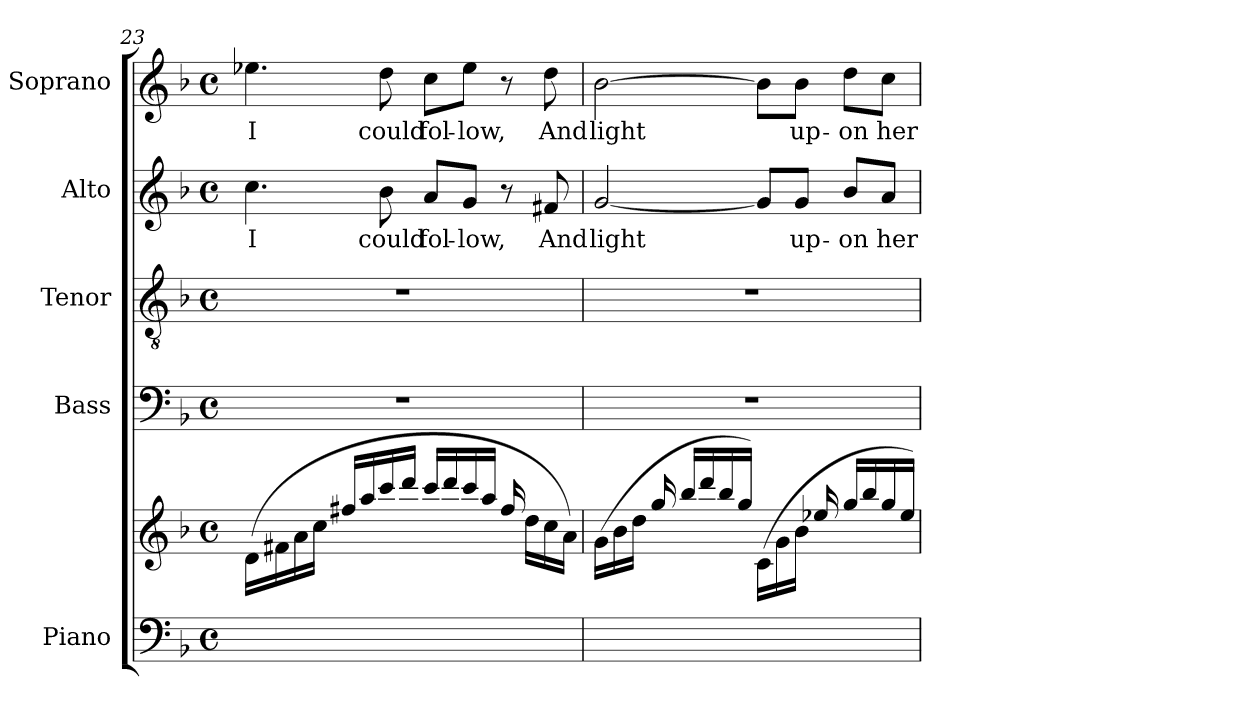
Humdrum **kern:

**kern	**kern	**kern	**kern	**kern	**text	**kern	**text
*part5	*part5	*part4	*part3	*part2	*part2	*part1	*part1
*staff6	*staff5	*staff4	*staff3	*staff2	*staff2	*staff1	*staff1
*I"Piano	*	*I"Bass	*I"Tenor	*I"Alto	*	*I"Soprano	*
*I'Pno	*	*	*	*	*	*	*
*clefF4	*clefG2	*clefF4	*clefGv2	*clefG2	*	*clefG2	*
*k[b-]	*k[b-]	*k[b-]	*k[b-]	*k[b-]	*	*k[b-]	*
*M4/4	*M4/4	*M4/4	*M4/4	*M4/4	*	*M4/4	*
*met(c)	*met(c)	*met(c)	*met(c)	*met(c)	*	*met(c)	*
=23	=23	=23	=23	=23	=23	=23	=23
1ryy	(16d\LL	1r	1r	4.cc\	I	4.ee-X\	I
.	16f#X\	.	.	.	.	.	.
.	16a\	.	.	.	.	.	.
.	16cc\JJ	.	.	.	.	.	.
.	16ff#X/LL	.	.	.	.	.	.
.	16aa/	.	.	.	.	.	.
.	16ccc/	.	.	8b-\	could	8dd\	could
.	16ddd/JJ	.	.	.	.	.	.
.	16ccc/LL	.	.	8a/L	fol-	8cc\L	fol-
.	16ddd/	.	.	.	.	.	.
.	16ccc/	.	.	8g/J	-low,	8ee-\J	-low,
.	16aa/JJ	.	.	.	.	.	.
.	16ff#/	.	.	8r	.	8r	.
.	16dd\LL	.	.	.	.	.	.
.	16cc\	.	.	8f#X/	And	8dd\	And
.	16a\JJ)	.	.	.	.	.	.
=24	=24	=24	=24	=24	=24	=24	=24
1ryy	(16g\LL	1r	1r	[2g/	light	[2b-\	light
.	16b-\	.	.	.	.	.	.
.	16dd\JJ	.	.	.	.	.	.
.	16gg/	.	.	.	.	.	.
.	16bb-/LL	.	.	.	.	.	.
.	16ddd/	.	.	.	.	.	.
.	16bb-/	.	.	.	.	.	.
.	16gg/JJ)	.	.	.	.	.	.
.	(16c\LL	.	.	8g/L]	.	8b-\L]	.
.	16g\	.	.	.	.	.	.
.	16b-\JJ	.	.	8g/J	up-	8b-\J	up-
.	16ee-X/	.	.	.	.	.	.
.	16gg/LL	.	.	8b-/L	-on	8dd\L	-on
.	16bb-/	.	.	.	.	.	.
.	16gg/	.	.	8a/J	her	8cc\J	her
.	16ee-/JJ)	.	.	.	.	.	.
=	=	=	=	=	=	=	=
*-	*-	*-	*-	*-	*-	*-	*-
